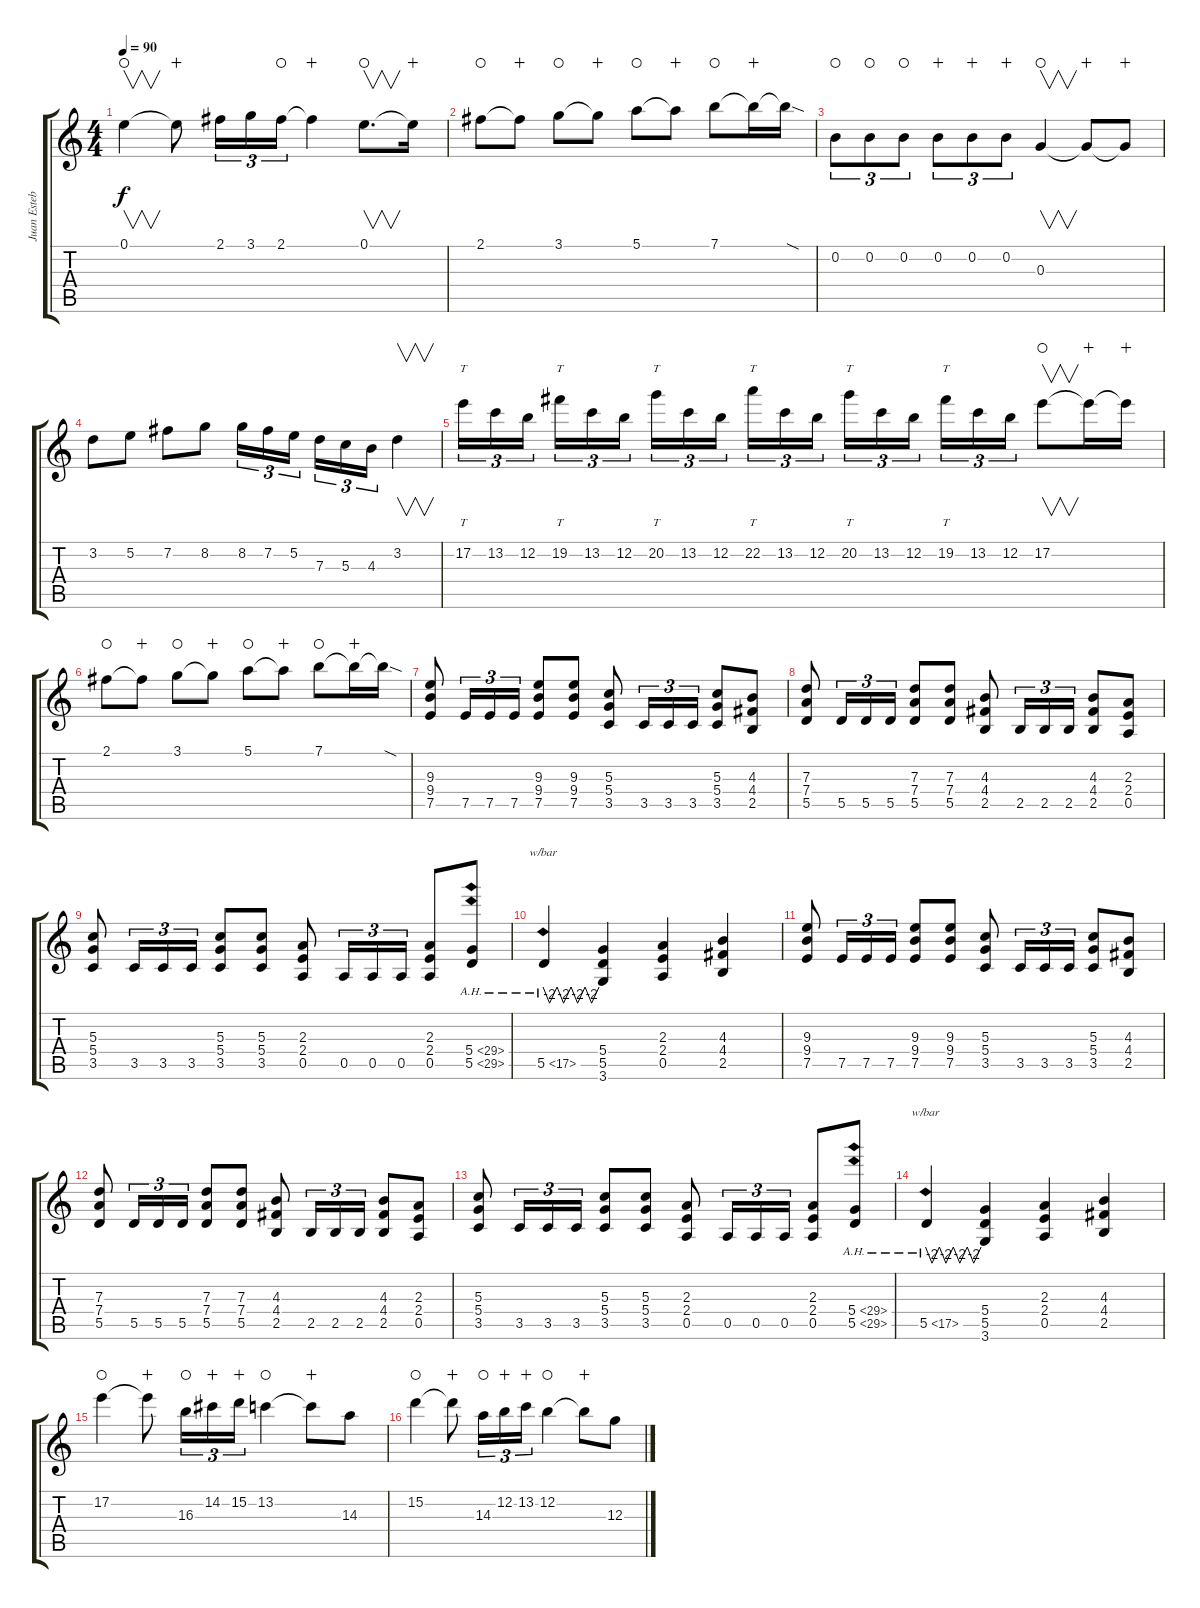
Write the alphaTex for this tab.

\track ("Juan Esteban Echeverry" "Juan Esteb") {instrument distortionguitar}
\staff {score tabs}
\tuning (E4 B3 G3 D3 A2 E2) {hide}
\ts (4 4)
\tempo 90
\clef g2
\ks c
0.1.4{v dy f waho} 0.1{t}.8{wahc} 2.1.16{tu (3 2)} 3.1.16{tu (3 2)} 2.1.16{tu (3 2) waho} 2.1{t}.4{wahc} 0.1.8{v d waho} 0.1{t}.16{wahc} |
2.1.8{waho} 2.1{t}.8{wahc} 3.1.8{waho} 3.1{t}.8{wahc} 5.1.8{waho} 5.1{t}.8{wahc} 7.1.8{waho} 7.1{t}.16{wahc} 7.1{sod t}.16 |
0.2.8{tu (3 2) waho} 0.2.8{tu (3 2) waho} 0.2.8{tu (3 2) waho} 0.2.8{tu (3 2) wahc} 0.2.8{tu (3 2) wahc} 0.2.8{tu (3 2) wahc} 0.3.4{v waho} 0.3{t}.8{wahc} 0.3{t}.8{wahc} |
3.2.8 5.2.8 7.2.8 8.2.8 8.2.16{tu (3 2)} 7.2.16{tu (3 2)} 5.2.16{tu (3 2) beam splitsecondary} 7.3.16{tu (3 2)} 5.3.16{tu (3 2)} 4.3.16{tu (3 2)} 3.2.4{v} |
17.2.16{tt tu (3 2)} 13.2.16{tu (3 2)} 12.2.16{tu (3 2) beam splitsecondary} 19.2.16{tt tu (3 2)} 13.2.16{tu (3 2)} 12.2.16{tu (3 2)} 20.2.16{tt tu (3 2)} 13.2.16{tu (3 2)} 12.2.16{tu (3 2) beam splitsecondary} 22.2.16{tt tu (3 2)} 13.2.16{tu (3 2)} 12.2.16{tu (3 2)} 20.2.16{tt tu (3 2)} 13.2.16{tu (3 2)} 12.2.16{tu (3 2) beam splitsecondary} 19.2.16{tt tu (3 2)} 13.2.16{tu (3 2)} 12.2.16{tu (3 2)} 17.2.8{v waho} 17.2{t}.16{wahc} 17.2{t}.16{wahc} |
2.1.8{waho} 2.1{t}.8{wahc} 3.1.8{waho} 3.1{t}.8{wahc} 5.1.8{waho} 5.1{t}.8{wahc} 7.1.8{waho} 7.1{t}.16{wahc} 7.1{sod t}.16 |
(9.3 9.4 7.5).8{volume 9 balance 13 instrument distortionguitar} 7.5.16{tu (3 2)} 7.5.16{tu (3 2)} 7.5.16{tu (3 2)} (9.3 9.4 7.5).8 (9.3 9.4 7.5).8 (5.3 5.4 3.5).8 3.5.16{tu (3 2)} 3.5.16{tu (3 2)} 3.5.16{tu (3 2)} (5.3 5.4 3.5).8 (4.3 4.4 2.5).8 |
(7.3 7.4 5.5).8 5.5.16{tu (3 2)} 5.5.16{tu (3 2)} 5.5.16{tu (3 2)} (7.3 7.4 5.5).8 (7.3 7.4 5.5).8 (4.3 4.4 2.5).8 2.5.16{tu (3 2)} 2.5.16{tu (3 2)} 2.5.16{tu (3 2)} (4.3 4.4 2.5).8 (2.3 2.4 0.5).8 |
(5.3 5.4 3.5).8 3.5.16{tu (3 2)} 3.5.16{tu (3 2)} 3.5.16{tu (3 2)} (5.3 5.4 3.5).8 (5.3 5.4 3.5).8 (2.3 2.4 0.5).8 0.5.16{tu (3 2)} 0.5.16{tu (3 2)} 0.5.16{tu (3 2)} (2.3 2.4 0.5).8 (5.4{ah 24} 5.5{ah 24}).8 |
5.5{ah 12}.4{tbe (custom default 0 0 7 -8 15 0 22 -8 30 0 37 -8 45 0 52 -8 60 0)} (5.4 5.5 3.6).4 (2.3 2.4 0.5).4 (4.3 4.4 2.5).4 |
(9.3 9.4 7.5).8 7.5.16{tu (3 2)} 7.5.16{tu (3 2)} 7.5.16{tu (3 2)} (9.3 9.4 7.5).8 (9.3 9.4 7.5).8 (5.3 5.4 3.5).8 3.5.16{tu (3 2)} 3.5.16{tu (3 2)} 3.5.16{tu (3 2)} (5.3 5.4 3.5).8 (4.3 4.4 2.5).8 |
(7.3 7.4 5.5).8 5.5.16{tu (3 2)} 5.5.16{tu (3 2)} 5.5.16{tu (3 2)} (7.3 7.4 5.5).8 (7.3 7.4 5.5).8 (4.3 4.4 2.5).8 2.5.16{tu (3 2)} 2.5.16{tu (3 2)} 2.5.16{tu (3 2)} (4.3 4.4 2.5).8 (2.3 2.4 0.5).8 |
(5.3 5.4 3.5).8 3.5.16{tu (3 2)} 3.5.16{tu (3 2)} 3.5.16{tu (3 2)} (5.3 5.4 3.5).8 (5.3 5.4 3.5).8 (2.3 2.4 0.5).8 0.5.16{tu (3 2)} 0.5.16{tu (3 2)} 0.5.16{tu (3 2)} (2.3 2.4 0.5).8 (5.4{ah 24} 5.5{ah 24}).8 |
5.5{ah 12}.4{tbe (custom default 0 0 7 -8 15 0 22 -8 30 0 37 -8 45 0 52 -8 60 0)} (5.4 5.5 3.6).4 (2.3 2.4 0.5).4 (4.3 4.4 2.5).4 |
17.2.4{waho} 17.2{t}.8{wahc} 16.3.16{tu (3 2) waho} 14.2.16{tu (3 2) wahc} 15.2.16{tu (3 2) wahc} 13.2.4{waho} 13.2{t}.8{wahc} 14.3.8 |
15.2.4{waho} 15.2{t}.8{wahc} 14.3.16{tu (3 2) waho} 12.2.16{tu (3 2) wahc} 13.2.16{tu (3 2) wahc} 12.2.4{waho} 12.2{t}.8{wahc} 12.3.8
